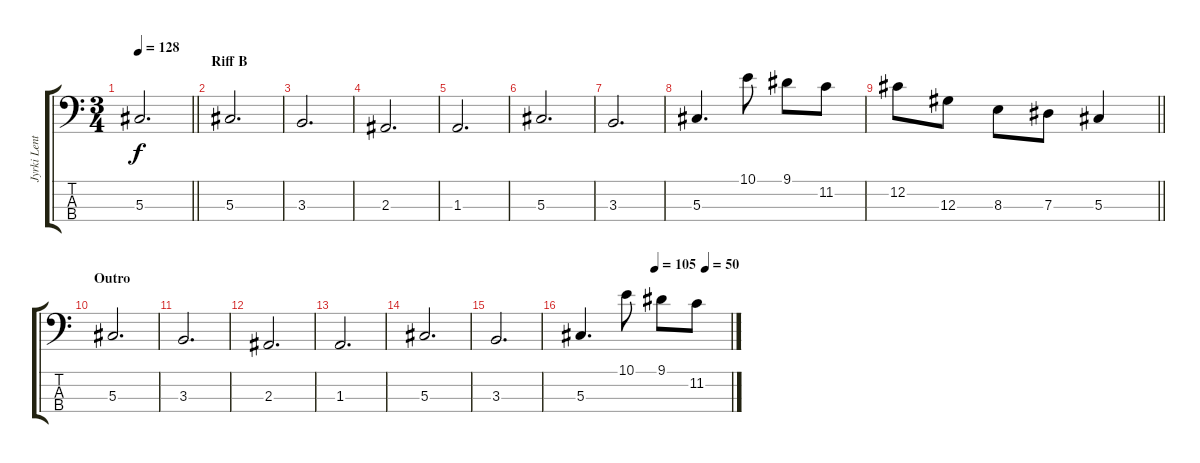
\track ("Jyrki Lentonen" "Jyrki Lent") {instrument electricbassfinger}
\staff {score tabs}
\tuning (Gb2 Db2 Ab1 Eb1) {hide}
\ts (3 4)
\tempo 128
\clef f4
\barLineRight lightlight
\ks c
5.3.2{d dy f} |
\section ("" "Riff B")
5.3.2{d} |
3.3.2{d} |
2.3.2{d} |
1.3.2{d} |
5.3.2{d} |
3.3.2{d} |
5.3.4{d} 10.1.8 9.1.8 11.2.8 |
\barLineRight lightlight
12.2.8 12.3.8 8.3.8 7.3.8 5.3.4 |
\section ("" "Outro")
5.3.2{d} |
3.3.2{d} |
2.3.2{d} |
1.3.2{d} |
5.3.2{d} |
3.3.2{d} |
\tempo (105 0.5)
\tempo (50 0.8333333333333334)
5.3.4{d} 10.1.8 9.1.8 11.2.8
